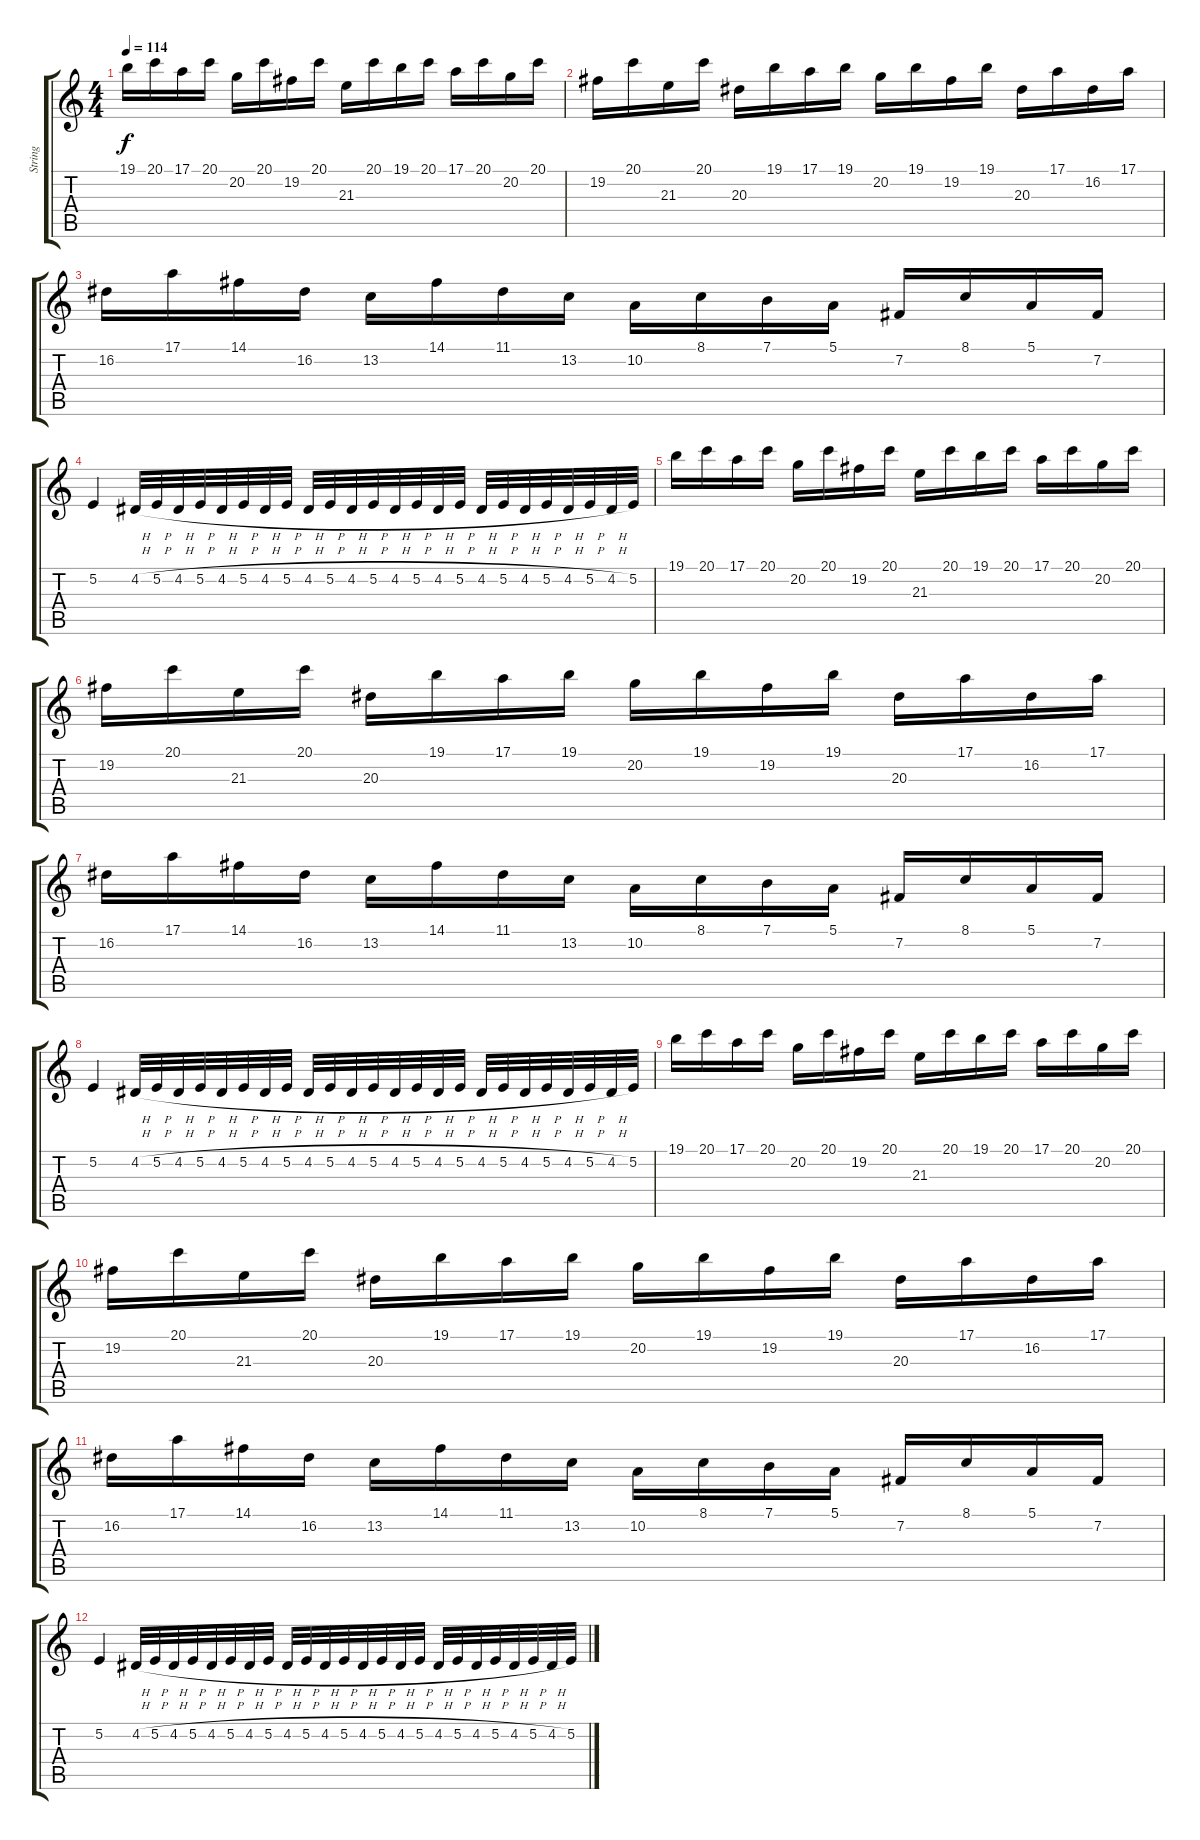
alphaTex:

\track ("String" "String") {instrument stringensemble1}
\staff {score tabs}
\tuning (E4 B3 G3 D3 A2 E2) {hide}
\ts (4 4)
\tempo 114
\clef g2
\ks c
19.1.16{dy f} 20.1.16{volume 16} 17.1.16 20.1.16 20.2.16 20.1.16 19.2.16 20.1.16 21.3.16 20.1.16 19.1.16 20.1.16 17.1.16 20.1.16 20.2.16 20.1.16 |
19.2.16 20.1.16 21.3.16 20.1.16 20.3.16 19.1.16 17.1.16 19.1.16 20.2.16 19.1.16 19.2.16 19.1.16 20.3.16 17.1.16 16.2.16 17.1.16 |
16.2.16 17.1.16 14.1.16 16.2.16 13.2.16 14.1.16 11.1.16 13.2.16 10.2.16 8.1.16 7.1.16 5.1.16 7.2.16 8.1.16 5.1.16 7.2.16 |
5.2.4{volume 9} 4.2{h}.32 5.2{h}.32 4.2{h}.32 5.2{h}.32 4.2{h}.32 5.2{h}.32 4.2{h}.32 5.2{h}.32 4.2{h}.32 5.2{h}.32 4.2{h}.32 5.2{h}.32 4.2{h}.32 5.2{h}.32 4.2{h}.32 5.2{h}.32 4.2{h}.32 5.2{h}.32 4.2{h}.32 5.2{h}.32 4.2{h}.32 5.2{h}.32 4.2{h}.32 5.2.32 |
19.1.16 20.1.16{volume 16} 17.1.16 20.1.16 20.2.16 20.1.16 19.2.16 20.1.16 21.3.16 20.1.16 19.1.16 20.1.16 17.1.16 20.1.16 20.2.16 20.1.16 |
19.2.16 20.1.16 21.3.16 20.1.16 20.3.16 19.1.16 17.1.16 19.1.16 20.2.16 19.1.16 19.2.16 19.1.16 20.3.16 17.1.16 16.2.16 17.1.16 |
16.2.16 17.1.16 14.1.16 16.2.16 13.2.16 14.1.16 11.1.16 13.2.16 10.2.16 8.1.16 7.1.16 5.1.16 7.2.16 8.1.16 5.1.16 7.2.16 |
5.2.4 4.2{h}.32 5.2{h}.32 4.2{h}.32 5.2{h}.32 4.2{h}.32 5.2{h}.32 4.2{h}.32 5.2{h}.32 4.2{h}.32 5.2{h}.32 4.2{h}.32 5.2{h}.32 4.2{h}.32 5.2{h}.32 4.2{h}.32 5.2{h}.32 4.2{h}.32 5.2{h}.32 4.2{h}.32 5.2{h}.32 4.2{h}.32 5.2{h}.32 4.2{h}.32 5.2.32 |
19.1.16 20.1.16{volume 0} 17.1.16 20.1.16 20.2.16 20.1.16 19.2.16 20.1.16 21.3.16 20.1.16 19.1.16 20.1.16 17.1.16 20.1.16 20.2.16 20.1.16 |
19.2.16 20.1.16 21.3.16 20.1.16 20.3.16 19.1.16 17.1.16 19.1.16 20.2.16 19.1.16 19.2.16 19.1.16 20.3.16 17.1.16 16.2.16 17.1.16 |
16.2.16 17.1.16 14.1.16 16.2.16 13.2.16 14.1.16 11.1.16 13.2.16 10.2.16 8.1.16 7.1.16 5.1.16 7.2.16 8.1.16 5.1.16 7.2.16 |
5.2.4 4.2{h}.32 5.2{h}.32 4.2{h}.32 5.2{h}.32 4.2{h}.32 5.2{h}.32 4.2{h}.32 5.2{h}.32 4.2{h}.32 5.2{h}.32 4.2{h}.32 5.2{h}.32 4.2{h}.32 5.2{h}.32 4.2{h}.32 5.2{h}.32 4.2{h}.32 5.2{h}.32 4.2{h}.32 5.2{h}.32 4.2{h}.32 5.2{h}.32 4.2{h}.32 5.2.32
